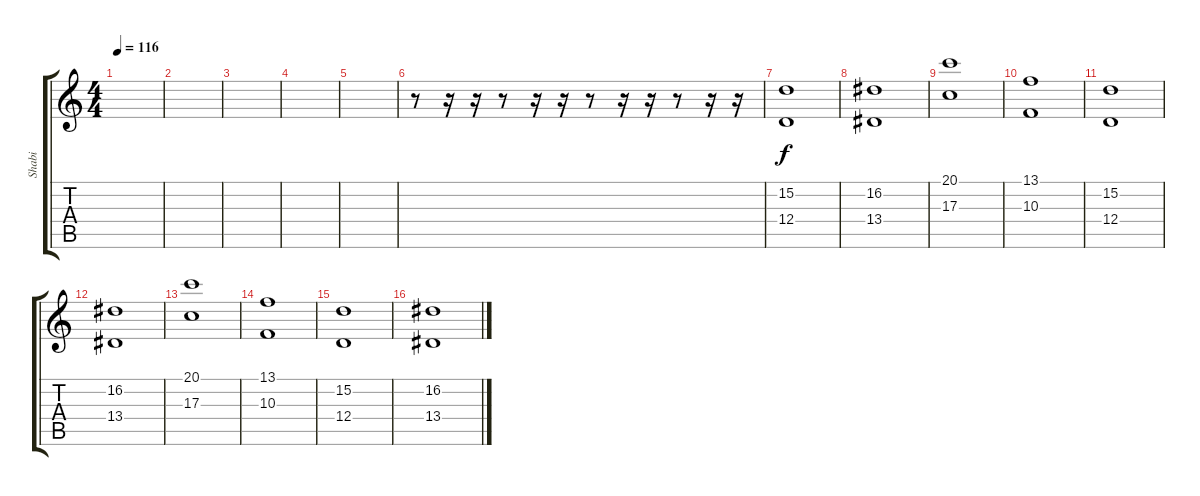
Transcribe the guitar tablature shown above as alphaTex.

\track ("Shabi" "Shabi") {instrument acousticgrandpiano}
\staff {score tabs}
\tuning (E4 B3 G3 D3 A2 E2) {hide}
\ts (4 4)
\tempo 116
\clef g2
\ks c
|
|
|
|
|
r.8 r.16 r.16 r.8 r.16 r.16 r.8 r.16 r.16 r.8 r.16 r.16 |
(15.2 12.4).1 |
(16.2 13.4).1 |
(20.1 17.3).1 |
(13.1 10.3).1 |
(15.2 12.4).1 |
(16.2 13.4).1 |
(20.1 17.3).1 |
(13.1 10.3).1 |
(15.2 12.4).1 |
(16.2 13.4).1
